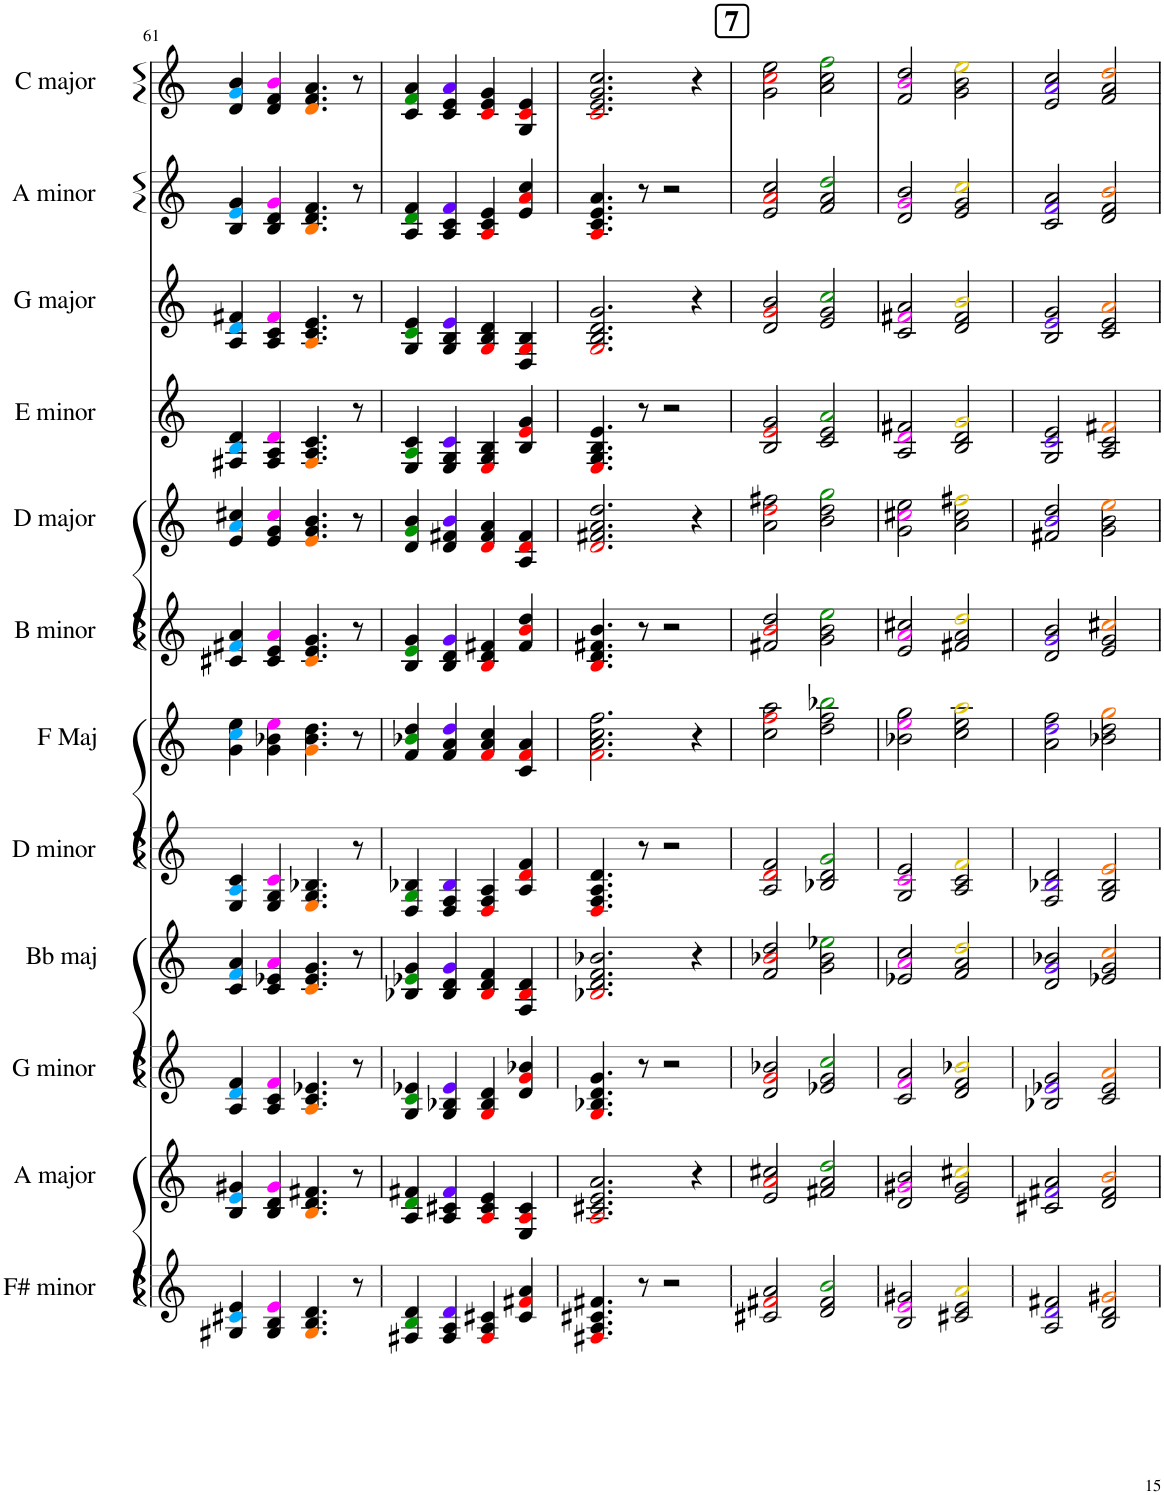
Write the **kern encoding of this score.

**kern	**kern	**kern	**kern	**kern	**kern	**kern	**kern	**kern	**kern	**kern	**kern
*part12	*part11	*part10	*part9	*part8	*part7	*part6	*part5	*part4	*part3	*part2	*part1
*staff12	*staff11	*staff10	*staff9	*staff8	*staff7	*staff6	*staff5	*staff4	*staff3	*staff2	*staff1
*I"F# minor	*I"A major	*I"G minor	*I"B flat major	*I"D minor	*I"F major	*I"B minor	*I"D major	*I"E minor	*I"G major	*I"A minor	*I"C major
*I'F# minor	*I'A major	*I'G minor	*	*I'D minor	*I'F Maj	*I'B minor	*I'D major	*I'E minor	*I'G major	*I'A minor	*I'C major
!!LO:PB:g=z
*clefG2	*clefG2	*clefG2	*clefG2	*clefG2	*clefG2	*clefG2	*clefG2	*clefG2	*clefG2	*clefG2	*clefG2
*k[]	*k[]	*k[]	*k[]	*k[]	*k[]	*k[]	*k[]	*k[]	*k[]	*k[]	*k[]
*M4/4	*M4/4	*M4/4	*M4/4	*M4/4	*M4/4	*M4/4	*M4/4	*M4/4	*M4/4	*M4/4	*M4/4
=61	=61	=61	=61	=61	=61	=61	=61	=61	=61	=61	=61
4G#X/ 4c#Xi/ 4e/	4B/ 4ei/ 4g#X/	4A/ 4di/ 4f/	4c/ 4fi/ 4a/	4E/ 4Ai/ 4c/	4g\ 4cci\ 4ee\	4c#X/ 4f#Xi/ 4a/	4e/ 4ai/ 4cc#X/	4F#X/ 4Bi/ 4d/	4A/ 4di/ 4f#X/	4B/ 4ei/ 4g/	4d/ 4gi/ 4b/
4G#/ 4B/ 4ej/	4B/ 4d/ 4g#j/	4A/ 4c/ 4fj/	4c/ 4e-X/ 4aj/	4E/ 4G/ 4cj/	4g\ 4b-X\ 4eej\	4c#/ 4e/ 4aj/	4e/ 4g/ 4cc#j/	4F#/ 4A/ 4dj/	4A/ 4c/ 4f#j/	4B/ 4d/ 4gj/	4d/ 4f/ 4bj/
4.G#Z/ 4.B/ 4.d/	4.BZ/ 4.d/ 4.f#X/	4.AZ/ 4.c/ 4.e-X/	4.cZ/ 4.e-/ 4.g/	4.EZ/ 4.G/ 4.B-X/	4.gZ\ 4.b-\ 4.dd\	4.c#Z/ 4.e/ 4.g/	4.eZ/ 4.g/ 4.b/	4.F#Z/ 4.A/ 4.c/	4.AZ/ 4.c/ 4.e/	4.BZ/ 4.d/ 4.f/	4.dZ/ 4.f/ 4.a/
8r	8r	8r	8r	8r	8r	8r	8r	8r	8r	8r	8r
=62	=62	=62	=62	=62	=62	=62	=62	=62	=62	=62	=62
4F#X/ 4BV/ 4d/	4A/ 4dV/ 4f#X/	4G/ 4cV/ 4e-X/	4B-X/ 4e-XV/ 4g/	4D/ 4GV/ 4B-X/	4f/ 4b-XV/ 4dd/	4B/ 4eV/ 4g/	4d/ 4gV/ 4b/	4E/ 4AV/ 4c/	4G/ 4cV/ 4e/	4A/ 4dV/ 4f/	4c/ 4fV/ 4a/
4F#/ 4A/ 4dN/	4A/ 4c#X/ 4f#N/	4G/ 4B-X/ 4e-N/	4B-/ 4d/ 4gN/	4D/ 4F/ 4B-N/	4f/ 4a/ 4ddN/	4B/ 4d/ 4gN/	4d/ 4f#X/ 4bN/	4E/ 4G/ 4cN/	4G/ 4B/ 4eN/	4A/ 4c/ 4fN/	4c/ 4e/ 4aN/
4F#l/ 4A/ 4c#X/	4Al/ 4c#/ 4e/	4Gl/ 4B-/ 4d/	4B-l/ 4d/ 4f/	4Dl/ 4F/ 4A/	4fl/ 4a/ 4cc/	4Bl/ 4d/ 4f#X/	4dl/ 4f#/ 4a/	4El/ 4G/ 4B/	4Gl/ 4B/ 4d/	4Al/ 4c/ 4e/	4cl/ 4e/ 4g/
4c#/ 4f#Xl/ 4a/	4E/ 4Al/ 4c#/	4d/ 4gl/ 4b-X/	4F/ 4B-l/ 4d/	4A/ 4dl/ 4f/	4c/ 4fl/ 4a/	4f#/ 4bl/ 4dd/	4A/ 4dl/ 4f#/	4B/ 4el/ 4g/	4D/ 4Gl/ 4B/	4e/ 4al/ 4cc/	4G/ 4cl/ 4e/
=63	=63	=63	=63	=63	=63	=63	=63	=63	=63	=63	=63
4.F#Xl/ 4.A/ 4.c#X/ 4.f#X/	2.Al/ 2.c#X/ 2.e/ 2.a/	4.Gl/ 4.B-X/ 4.d/ 4.g/	2.B-Xl/ 2.d/ 2.f/ 2.b-X/	4.Dl/ 4.F/ 4.A/ 4.d/	2.fl\ 2.a\ 2.cc\ 2.ff\	4.Bl/ 4.d/ 4.f#X/ 4.b/	2.dl/ 2.f#X/ 2.a/ 2.dd/	4.El/ 4.G/ 4.B/ 4.e/	2.Gl/ 2.B/ 2.d/ 2.g/	4.Al/ 4.c/ 4.e/ 4.a/	2.cl/ 2.e/ 2.g/ 2.cc/
8r	.	8r	.	8r	.	8r	.	8r	.	8r	.
2r	.	2r	.	2r	.	2r	.	2r	.	2r	.
.	4r	.	4r	.	4r	.	4r	.	4r	.	4r
!!LO:REH:place=s1:a:B:cj:fs=14:t=7
=64	=64	=64	=64	=64	=64	=64	=64	=64	=64	=64	=64
2c#X/ 2f#Xl/ 2a/	2e/ 2al/ 2cc#X/	2d/ 2gl/ 2b-X/	2f/ 2b-Xl/ 2dd/	2A/ 2dl/ 2f/	2cc\ 2ffl\ 2aa\	2f#X/ 2bl/ 2dd/	2a\ 2ddl\ 2ff#X\	2B/ 2el/ 2g/	2d/ 2gl/ 2b/	2e/ 2al/ 2cc/	2g\ 2ccl\ 2ee\
2d/ 2f#/ 2bV/	2f#X/ 2a/ 2ddV/	2e-X/ 2g/ 2ccV/	2g\ 2b-\ 2ee-XV\	2B-X/ 2d/ 2gV/	2dd\ 2ff\ 2bb-XV\	2g\ 2b\ 2eeV\	2b\ 2dd\ 2ggV\	2c/ 2e/ 2aV/	2e/ 2g/ 2ccV/	2f/ 2a/ 2ddV/	2a\ 2cc\ 2ffV\
=65	=65	=65	=65	=65	=65	=65	=65	=65	=65	=65	=65
2B/ 2ej/ 2g#X/	2d/ 2g#Xj/ 2b/	2c/ 2fj/ 2a/	2e-X/ 2aj/ 2cc/	2G/ 2cj/ 2e/	2b-X\ 2eej\ 2gg\	2e/ 2aj/ 2cc#X/	2g\ 2cc#Xj\ 2ee\	2A/ 2dj/ 2f#X/	2c/ 2f#Xj/ 2a/	2d/ 2gj/ 2b/	2f/ 2bj/ 2dd/
2c#X/ 2e/ 2a!/	2e/ 2g#/ 2cc#X!/	2d/ 2f/ 2b-X!/	2f/ 2a/ 2dd!/	2A/ 2c/ 2f!/	2cc\ 2ee\ 2aa!\	2f#X/ 2a/ 2dd!/	2a\ 2cc#\ 2ff#X!\	2B/ 2d/ 2g!/	2d/ 2f#/ 2b!/	2e/ 2g/ 2cc!/	2g\ 2b\ 2ee!\
=66	=66	=66	=66	=66	=66	=66	=66	=66	=66	=66	=66
2A/ 2dN/ 2f#X/	2c#X/ 2f#XN/ 2a/	2B-X/ 2e-XN/ 2g/	2d/ 2gN/ 2b-X/	2F/ 2B-XN/ 2d/	2a\ 2ddN\ 2ff\	2d/ 2gN/ 2b/	2f#X/ 2bN/ 2dd/	2G/ 2cN/ 2e/	2B/ 2eN/ 2g/	2c/ 2fN/ 2a/	2e/ 2aN/ 2cc/
2B/ 2d/ 2g#XZ/	2d/ 2f#/ 2bZ/	2c/ 2e-/ 2aZ/	2e-X/ 2g/ 2ccZ/	2G/ 2B-/ 2eZ/	2b-X\ 2dd\ 2ggZ\	2e/ 2g/ 2cc#XZ/	2g\ 2b\ 2eeZ\	2A/ 2c/ 2f#XZ/	2c/ 2e/ 2aZ/	2d/ 2f/ 2bZ/	2f/ 2a/ 2ddZ/
=	=	=	=	=	=	=	=	=	=	=	=
*-	*-	*-	*-	*-	*-	*-	*-	*-	*-	*-	*-
